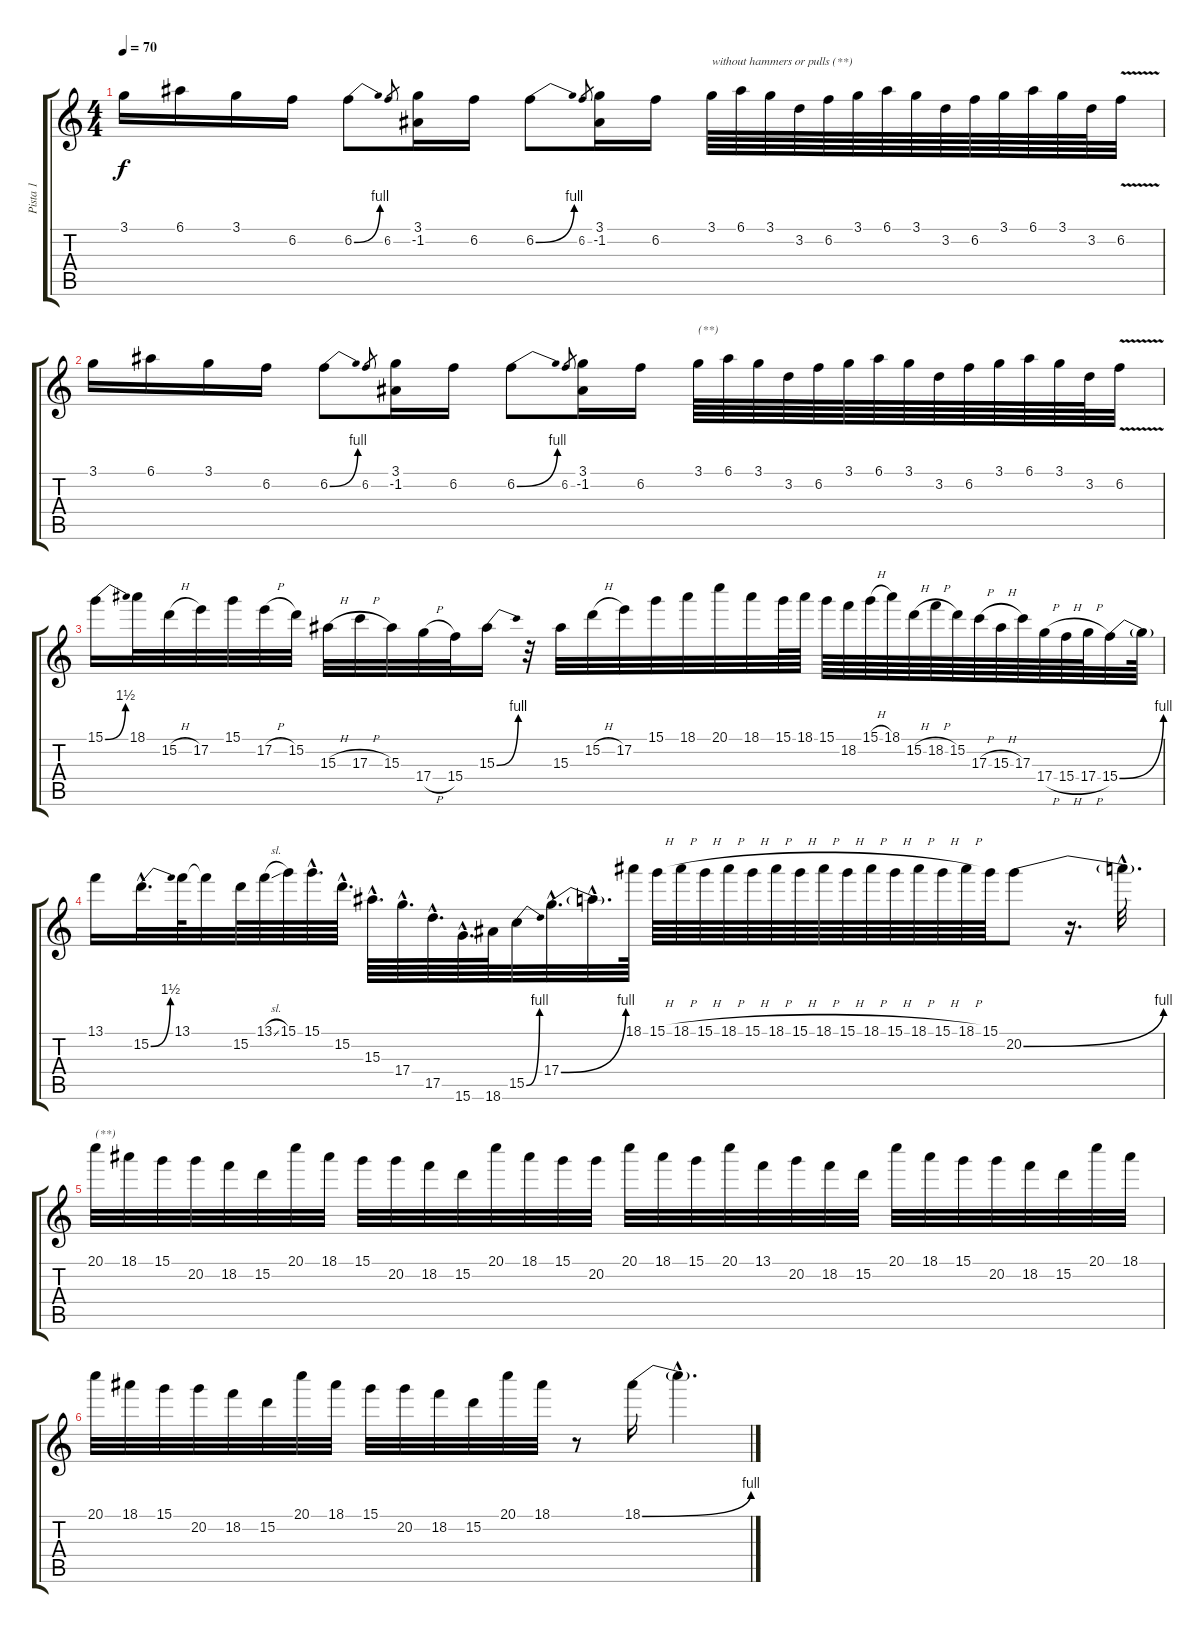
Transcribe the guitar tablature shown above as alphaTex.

\track ("Pista 1" "Pista 1") {instrument overdrivenguitar}
\staff {score tabs}
\tuning (E4 B3 G3 D3 A2 E2) {hide}
\ts (4 4)
\tempo 70
\clef g2
\ks c
3.1.16{dy f instrument overdrivenguitar} 6.1.16 3.1.16 6.2.16 6.2{be (bend 0 0 60 4)}.8 6.2.8{gr} (3.1 -1.2).16 6.2.16 6.2{be (bend 0 0 60 4)}.8 6.2.8{gr} (3.1 -1.2).16 6.2.16 3.1.64{txt "without hammers or pulls (**)"} 6.1.64 3.1.64 3.2.64 6.2.64 3.1.64 6.1.64 3.1.64 3.2.64 6.2.64 3.1.64 6.1.64 3.1.64 3.2.64 6.2{v}.32 |
3.1.16 6.1.16 3.1.16 6.2.16 6.2{be (bend 0 0 60 4)}.8 6.2.8{gr} (3.1 -1.2).16 6.2.16 6.2{be (bend 0 0 60 4)}.8 6.2.8{gr} (3.1 -1.2).16 6.2.16 3.1.64{txt "(**)"} 6.1.64 3.1.64 3.2.64 6.2.64 3.1.64 6.1.64 3.1.64 3.2.64 6.2.64 3.1.64 6.1.64 3.1.64 3.2.64 6.2{v}.32 |
15.1{be (bend 0 0 60 6)}.16 18.1.32 15.2{h}.32 17.2.32 15.1.32 17.2{h}.32 15.2.32 15.3{h}.32 17.3{h}.32 15.3.32 17.4{h}.32 15.4.32 15.3{be (bend 0 0 60 4)}.16 r.32 15.3.32 15.2{h}.32 17.2.32 15.1.32 18.1.32 20.1.32 18.1.32 15.1.64 18.1.64 15.1.64 18.2.64 15.1{h}.64 18.1.64 15.2{h}.64 18.2{h}.64 15.2.64 17.3{h}.64 15.3{h}.64 17.3.64 17.4{h}.64 15.4{h}.64 17.4{h}.64 15.4{be (bend 0 0 60 4)}.32 15.4{t}.64 |
13.1.16 15.2{be (bend 0 0 60 6) hac}.32{d} 13.1.64 13.1{t}.32 15.2.64 13.1{sl}.64 15.1.64 15.1{hac}.64{d} 15.2{hac}.64{d} 15.3{hac}.64{d} 17.4{hac}.64{d} 17.5{hac}.64{d} 15.6{hac}.64{d} 18.6.64 15.5{be (bend 0 0 60 4)}.32 17.4{be (bend 0 0 60 4) hac}.32{d} 17.4{hac t}.32{d} 18.1.64 15.1{h}.64 18.1{h}.64 15.1{h}.64 18.1{h}.64 15.1{h}.64 18.1{h}.64 15.1{h}.64 18.1{h}.64 15.1{h}.64 18.1{h}.64 15.1{h}.64 18.1{h}.64 15.1{h}.64 18.1{h}.64 15.1.64 20.2{be (bend 0 0 60 4)}.8 r.16{d} 20.2{hac t}.32{d} |
20.1.32{txt "(**)"} 18.1.32 15.1.32 20.2.32 18.2.32 15.2.32 20.1.32 18.1.32 15.1.32 20.2.32 18.2.32 15.2.32 20.1.32 18.1.32 15.1.32 20.2.32 20.1.32 18.1.32 15.1.32 20.1.32 13.1.32 20.2.32 18.2.32 15.2.32 20.1.32 18.1.32 15.1.32 20.2.32 18.2.32 15.2.32 20.1.32 18.1.32 |
20.1.32 18.1.32 15.1.32 20.2.32 18.2.32 15.2.32 20.1.32 18.1.32 15.1.32 20.2.32 18.2.32 15.2.32 20.1.32 18.1.32 r.8 18.1{be (bend 0 0 60 4)}.16 18.1{hac t}.4{d}
